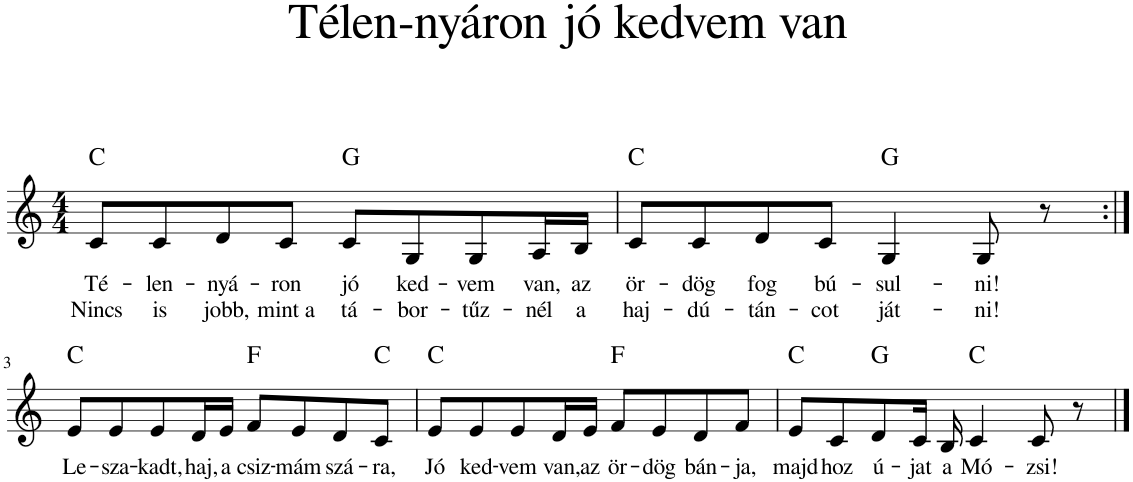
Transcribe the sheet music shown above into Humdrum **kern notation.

**kern	**text	**text	**harte
*part1	*part1	*part1	*part1
*staff1	*staff1	*staff1	*
*I"Piano	*	*	*
*I'Pno	*	*	*
*clefG2	*	*	*
*k[]	*	*	*
*M4/4	*	*	*
=1	=1	=1	=1
!	!LO:LY:b	!LO:LY:b	!LO:H:kt=N.C.
8c/L	Té-	Nincs	N
!	!LO:LY:b	!LO:LY:b	!
8c/	-len-	is	.
!	!LO:LY:b	!LO:LY:b	!
8d/	-nyá-	jobb,	.
!	!LO:LY:b	!LO:LY:b	!
8c/J	-ron	mint a	.
!	!LO:LY:b	!LO:LY:b	!LO:H:kt=N.C.
8c/L	jó	tá-	N
!	!LO:LY:b	!LO:LY:b	!
8G/	ked-	-bor-	.
!	!LO:LY:b	!LO:LY:b	!
8G/	-vem	-tűz-	.
!	!LO:LY:b	!LO:LY:b	!
16A/L	van,	-nél	.
!	!LO:LY:b	!LO:LY:b	!
16B/JJ	az	a	.
=2	=2	=2	=2
!	!LO:LY:b	!LO:LY:b	!LO:H:kt=N.C.
8c/L	ör-	haj-	N
!	!LO:LY:b	!LO:LY:b	!
8c/	-dög	-dú-	.
!	!LO:LY:b	!LO:LY:b	!
8d/	fog	-tán-	.
!	!LO:LY:b	!LO:LY:b	!
8c/J	bú-	-cot	.
!	!LO:LY:b	!LO:LY:b	!LO:H:kt=N.C.
4G/	-sul-	ját-	N
!	!LO:LY:b	!LO:LY:b	!
8G/	-ni!	-ni!	.
8r	.	.	.
!!LO:LB:g=z
=3:|!	=3:|!	=3:|!	=3:|!
!	!LO:LY:b	!	!LO:H:kt=N.C.
8e/L	Le-	.	N
!	!LO:LY:b	!	!
8e/	-sza-	.	.
!	!LO:LY:b	!	!
8e/	-kadt,	.	.
!	!LO:LY:b	!	!
16d/L	haj,	.	.
!	!LO:LY:b	!	!
16e/JJ	a	.	.
!	!LO:LY:b	!	!LO:H:kt=N.C.
8f/L	csiz-	.	N
!	!LO:LY:b	!	!
8e/	-mám	.	.
!	!LO:LY:b	!	!
8d/	szá-	.	.
!	!LO:LY:b	!	!LO:H:kt=N.C.
8c/J	-ra,	.	N
=4	=4	=4	=4
!	!LO:LY:b	!	!LO:H:kt=N.C.
8e/L	Jó	.	N
!	!LO:LY:b	!	!
8e/	ked-	.	.
!	!LO:LY:b	!	!
8e/	-vem	.	.
!	!LO:LY:b	!	!
16d/L	van,	.	.
!	!LO:LY:b	!	!
16e/JJ	az	.	.
!	!LO:LY:b	!	!LO:H:kt=N.C.
8f/L	ör-	.	N
!	!LO:LY:b	!	!
8e/	-dög	.	.
!	!LO:LY:b	!	!
8d/	bán-	.	.
!	!LO:LY:b	!	!
8f/J	-ja,	.	.
=5	=5	=5	=5
!	!LO:LY:b	!	!LO:H:kt=N.C.
8e/L	majd	.	N
!	!LO:LY:b	!	!
8c/	hoz	.	.
!	!LO:LY:b	!	!LO:H:kt=N.C.
8d/	ú-	.	N
!	!LO:LY:b	!	!
16c/Jk	-jat	.	.
!	!LO:LY:b	!	!
16B/	a	.	.
!	!LO:LY:b	!	!LO:H:kt=N.C.
4c/	Mó-	.	N
!	!LO:LY:b	!	!
8c/	-zsi!	.	.
8r	.	.	.
==	==	==	==
*-	*-	*-	*-
